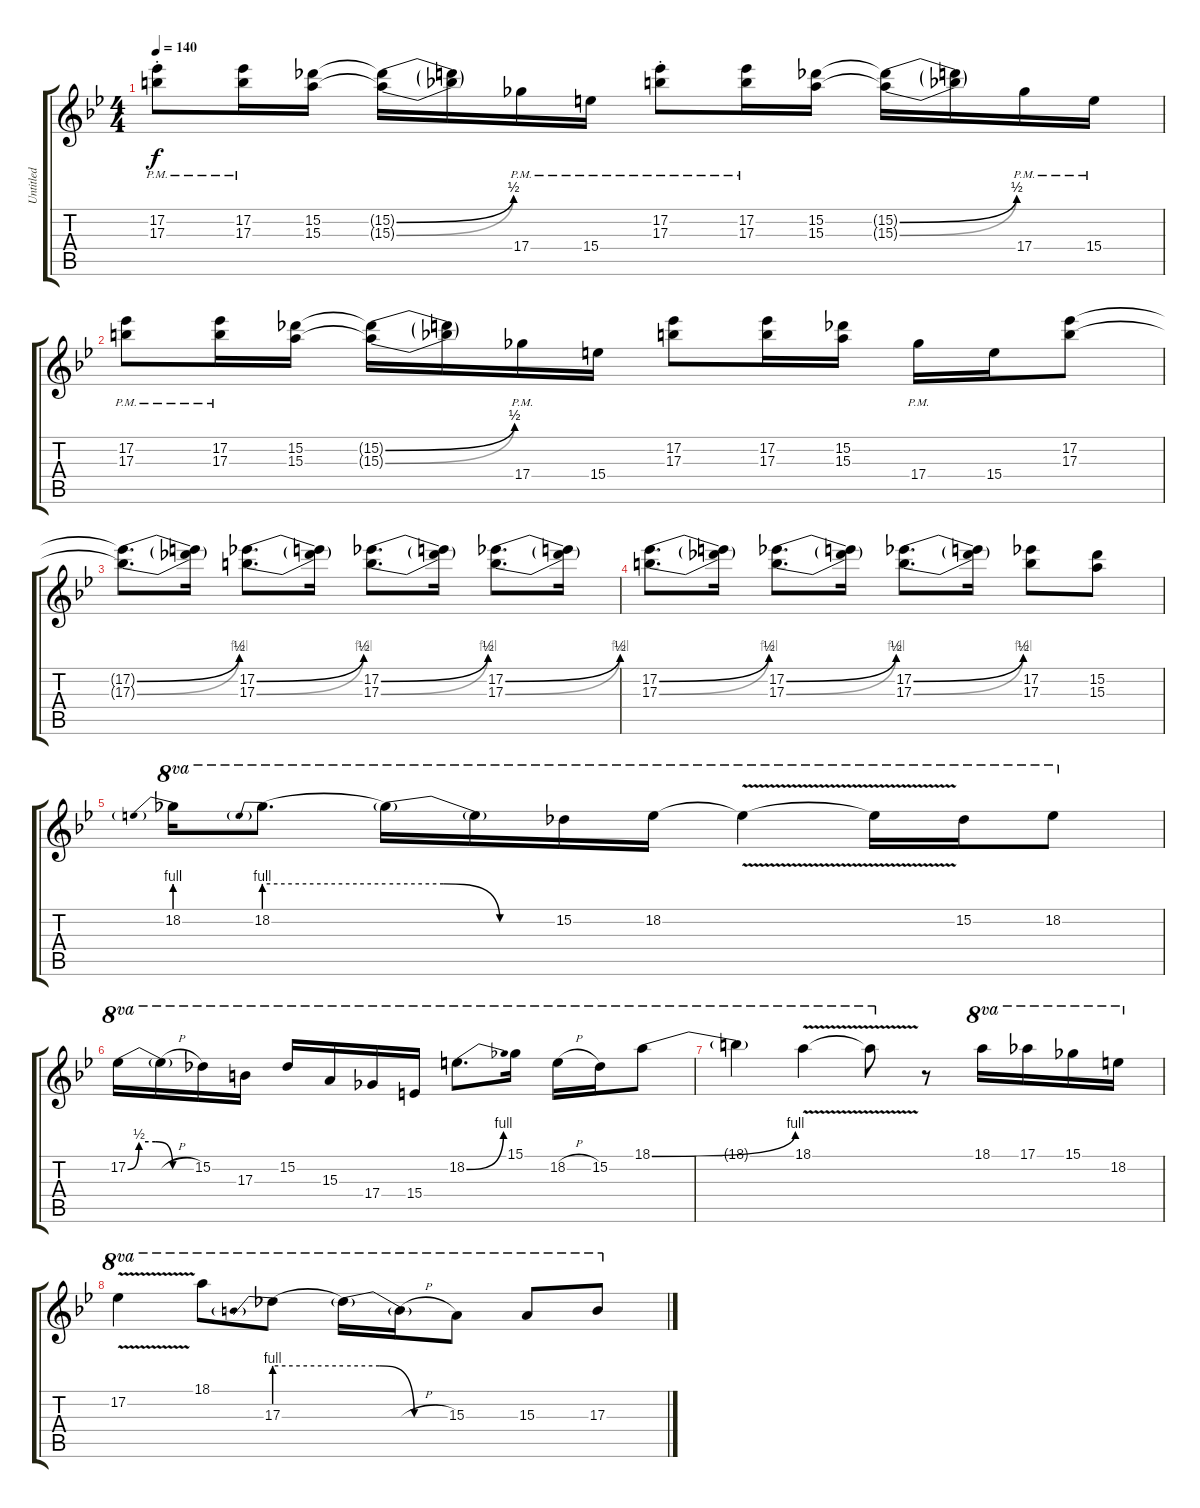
\track ("Untitled" "Untitled") {instrument distortionguitar}
\staff {score tabs}
\tuning (Eb4 Bb3 Gb3 Db3 Ab2 Eb2) {hide}
\ts (4 4)
\tempo 140
\clef g2
\ks bb
(17.2{pm st} 17.3{pm st}).8{dy f} (17.2{pm} 17.3{pm}).16 (15.2 15.3).16 (15.2{be (bend 0 0 60 2) t} 15.3{be (bend 0 0 60 2) t}).16 (15.2{t} 15.3{t}).16 17.4{pm}.16 15.4{pm}.16 (17.2{pm st} 17.3{pm st}).8 (17.2{pm} 17.3{pm}).16 (15.2 15.3).16 (15.2{be (bend 0 0 60 2) t} 15.3{be (bend 0 0 60 2) t}).16 (15.2{t} 15.3{t}).16 17.4{pm}.16 15.4{pm}.16 |
(17.2{pm} 17.3{pm}).8 (17.2{pm} 17.3{pm}).16 (15.2 15.3).16 (15.2{be (bend 0 0 60 2) t} 15.3{be (bend 0 0 60 2) t}).16 (15.2{t} 15.3{t}).16 17.4{pm}.16 15.4.16 (17.2 17.3).8 (17.2 17.3).16 (15.2 15.3).16 17.4{pm}.16 15.4.16 (17.2 17.3).8 |
(17.2{be (bend 0 0 60 2) t} 17.3{be (bend 0 0 60 4) t}).8{d} (17.2{t} 17.3{t}).16 (17.2{be (bend 0 0 60 2)} 17.3{be (bend 0 0 60 4)}).8{d} (17.2{t} 17.3{t}).16 (17.2{be (bend 0 0 60 2)} 17.3{be (bend 0 0 60 4)}).8{d} (17.2{t} 17.3{t}).16 (17.2{be (bend 0 0 60 2)} 17.3{be (bend 0 0 60 4)}).8{d} (17.2{t} 17.3{t}).16 |
(17.2{be (bend 0 0 60 2)} 17.3{be (bend 0 0 60 4)}).8{d} (17.2{t} 17.3{t}).16 (17.2{be (bend 0 0 60 2)} 17.3{be (bend 0 0 60 4)}).8{d} (17.2{t} 17.3{t}).16 (17.2{be (bend 0 0 60 2)} 17.3{be (bend 0 0 60 4)}).8{d} (17.2{t} 17.3{t}).16 (17.2 17.3).8 (15.2 15.3).8 |
18.2{be (prebend 0 4 60 4)}.16{ot 8va} 18.2{be (prebend 0 4 60 4)}.8{d ot 8va} 18.2{be (custom 0 4 20 4 40 0 60 0) t}.16{ot 8va} 18.2{t}.16{ot 8va} 15.2.16{ot 8va} 18.2.16{ot 8va} 18.2{v t}.4{ot 8va} 18.2{t}.16{ot 8va} 15.2.16{ot 8va} 18.2.8{ot 8va} |
17.2{be (custom 0 0 10 2 25 2 40 0 60 0)}.16{ot 8va} 17.2{h t}.16{ot 8va} 15.2.16{ot 8va} 17.3.16{ot 8va} 15.2.16{ot 8va} 15.3.16{ot 8va} 17.4.16{ot 8va} 15.4.16{ot 8va} 18.2{be (bend 0 0 60 4)}.8{d ot 8va} 15.1.16{ot 8va} 18.2{h}.16{ot 8va} 15.2.16{ot 8va} 18.1{be (bend 0 0 60 4)}.8{ot 8va} |
18.1{t}.4{ot 8va} 18.1{v}.4{ot 8va} 18.1{v t}.8{ot 8va} r.8 18.1.16{ot 8va} 17.1.16{ot 8va} 15.1.16{ot 8va} 18.2.16{ot 8va} |
17.2{v}.4{ot 8va} 18.1.8{ot 8va} 17.3{be (prebend 0 4 60 4)}.8{ot 8va} 17.3{be (custom 0 4 20 4 40 0 60 0) t}.16{ot 8va} 17.3{h t}.16{ot 8va} 15.3.8{ot 8va} 15.3.8{ot 8va} 17.3.8{ot 8va}
